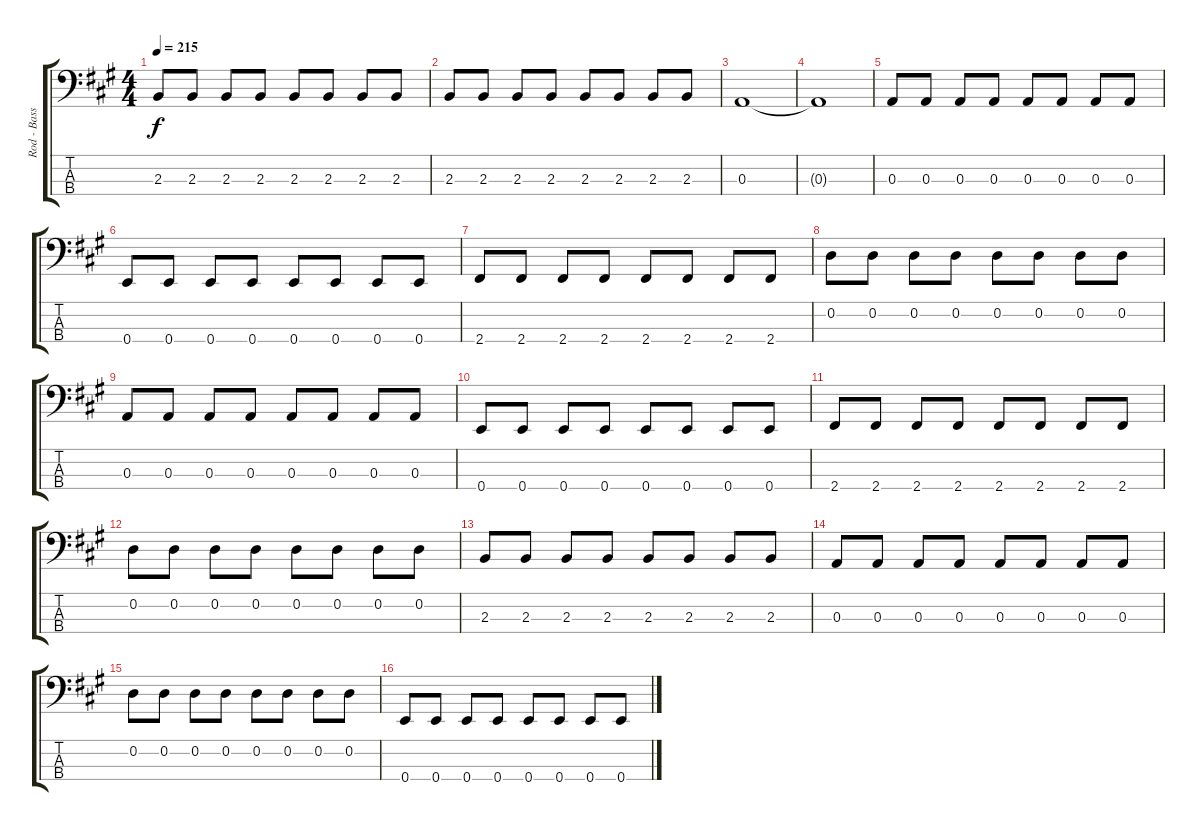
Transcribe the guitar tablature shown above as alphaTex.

\track ("Rod - Bass" "Rod - Bass") {instrument electricbasspick}
\staff {score tabs}
\tuning (G2 D2 A1 E1) {hide}
\ts (4 4)
\tempo 215
\clef f4
\ks a
2.3.8{dy f} 2.3.8 2.3.8 2.3.8 2.3.8 2.3.8 2.3.8 2.3.8 |
2.3.8 2.3.8 2.3.8 2.3.8 2.3.8 2.3.8 2.3.8 2.3.8 |
0.3.1 |
0.3{t}.1 |
0.3.8 0.3.8 0.3.8 0.3.8 0.3.8 0.3.8 0.3.8 0.3.8 |
0.4.8 0.4.8 0.4.8 0.4.8 0.4.8 0.4.8 0.4.8 0.4.8 |
2.4.8 2.4.8 2.4.8 2.4.8 2.4.8 2.4.8 2.4.8 2.4.8 |
0.2.8 0.2.8 0.2.8 0.2.8 0.2.8 0.2.8 0.2.8 0.2.8 |
0.3.8 0.3.8 0.3.8 0.3.8 0.3.8 0.3.8 0.3.8 0.3.8 |
0.4.8 0.4.8 0.4.8 0.4.8 0.4.8 0.4.8 0.4.8 0.4.8 |
2.4.8 2.4.8 2.4.8 2.4.8 2.4.8 2.4.8 2.4.8 2.4.8 |
0.2.8 0.2.8 0.2.8 0.2.8 0.2.8 0.2.8 0.2.8 0.2.8 |
2.3.8 2.3.8 2.3.8 2.3.8 2.3.8 2.3.8 2.3.8 2.3.8 |
0.3.8 0.3.8 0.3.8 0.3.8 0.3.8 0.3.8 0.3.8 0.3.8 |
0.2.8 0.2.8 0.2.8 0.2.8 0.2.8 0.2.8 0.2.8 0.2.8 |
0.4.8 0.4.8 0.4.8 0.4.8 0.4.8 0.4.8 0.4.8 0.4.8
